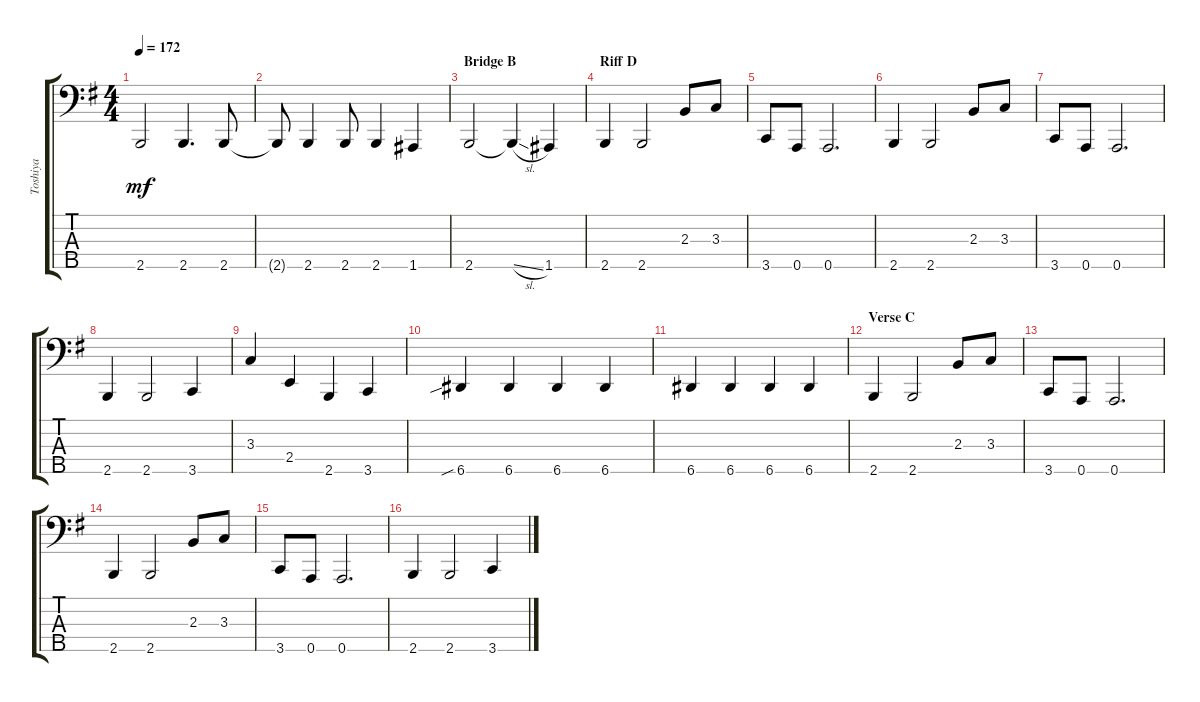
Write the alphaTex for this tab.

\track ("Toshiya" "Toshiya") {instrument electricbassfinger}
\staff {score tabs}
\tuning (G2 D2 A1 D1 A0) {hide}
\ts (4 4)
\tempo 172
\clef f4
\ks eminor
2.5.2{dy mf} 2.5.4{d} 2.5.8 |
2.5{t}.8 2.5.4 2.5.8 2.5.4 1.5.4 |
\section ("" "Bridge B")
2.5.2 2.5{sl t}.4 1.5.4 |
\section ("" "Riff D")
2.5.4 2.5.2 2.3.8 3.3.8 |
3.5.8 0.5.8 0.5.2{d} |
2.5.4 2.5.2 2.3.8 3.3.8 |
3.5.8 0.5.8 0.5.2{d} |
2.5.4 2.5.2 3.5.4 |
3.3.4 2.4.4 2.5.4 3.5.4 |
6.5{sib}.4 6.5.4 6.5.4 6.5.4 |
6.5.4 6.5.4 6.5.4 6.5.4 |
\section ("" "Verse C")
2.5.4 2.5.2 2.3.8 3.3.8 |
3.5.8 0.5.8 0.5.2{d} |
2.5.4 2.5.2 2.3.8 3.3.8 |
3.5.8 0.5.8 0.5.2{d} |
2.5.4 2.5.2 3.5.4
